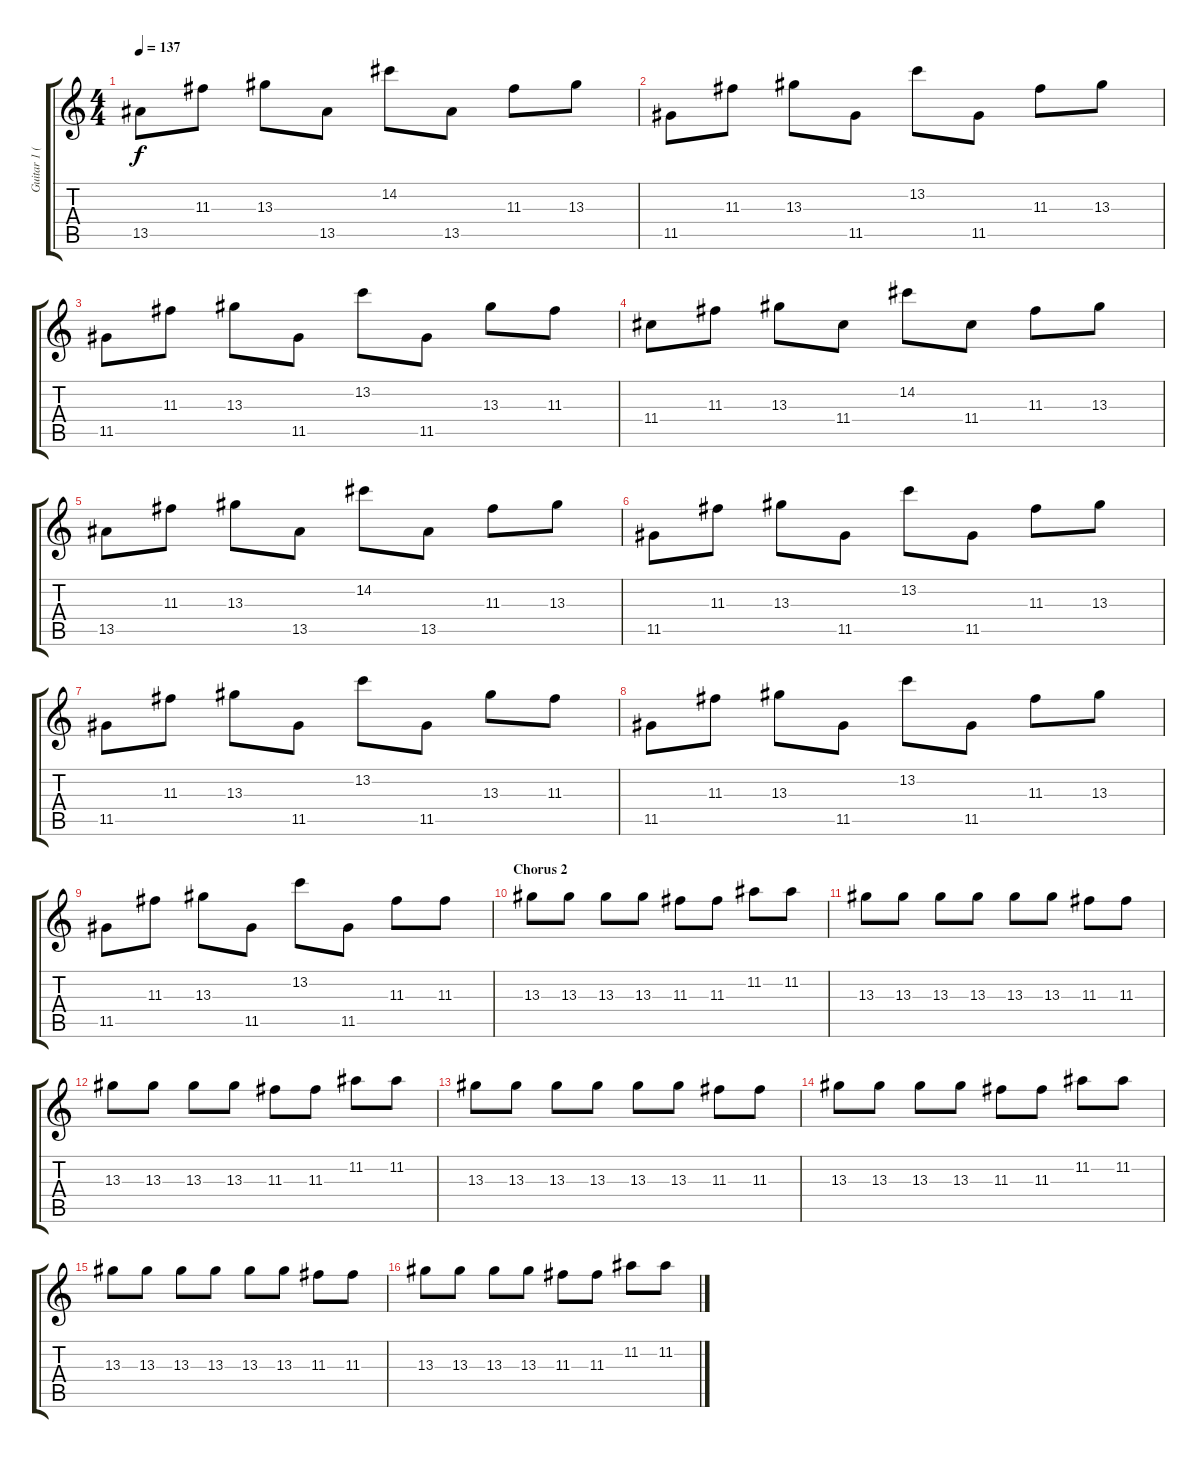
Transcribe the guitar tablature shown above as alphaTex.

\track ("Guitar 1 (Nick)" "Guitar 1 (") {instrument electricguitarjazz}
\staff {score tabs}
\tuning (E4 B3 G3 D3 A2 E2) {hide}
\ts (4 4)
\tempo 137
\clef g2
\ks c
13.5.8{dy f} 11.3.8 13.3.8 13.5.8 14.2.8 13.5.8 11.3.8 13.3.8 |
11.5.8 11.3.8 13.3.8 11.5.8 13.2.8 11.5.8 11.3.8 13.3.8 |
11.5.8 11.3.8 13.3.8 11.5.8 13.2.8 11.5.8 13.3.8 11.3.8 |
11.4.8 11.3.8 13.3.8 11.4.8 14.2.8 11.4.8 11.3.8 13.3.8 |
13.5.8 11.3.8 13.3.8 13.5.8 14.2.8 13.5.8 11.3.8 13.3.8 |
11.5.8 11.3.8 13.3.8 11.5.8 13.2.8 11.5.8 11.3.8 13.3.8 |
11.5.8 11.3.8 13.3.8 11.5.8 13.2.8 11.5.8 13.3.8 11.3.8 |
11.5.8 11.3.8 13.3.8 11.5.8 13.2.8 11.5.8 11.3.8 13.3.8 |
11.5.8 11.3.8 13.3.8 11.5.8 13.2.8 11.5.8 11.3.8 11.3.8 |
\section ("" "Chorus 2")
13.3.8 13.3.8 13.3.8 13.3.8 11.3.8 11.3.8 11.2.8 11.2.8 |
13.3.8 13.3.8 13.3.8 13.3.8 13.3.8 13.3.8 11.3.8 11.3.8 |
13.3.8 13.3.8 13.3.8 13.3.8 11.3.8 11.3.8 11.2.8 11.2.8 |
13.3.8 13.3.8 13.3.8 13.3.8 13.3.8 13.3.8 11.3.8 11.3.8 |
13.3.8 13.3.8 13.3.8 13.3.8 11.3.8 11.3.8 11.2.8 11.2.8 |
13.3.8 13.3.8 13.3.8 13.3.8 13.3.8 13.3.8 11.3.8 11.3.8 |
13.3.8 13.3.8 13.3.8 13.3.8 11.3.8 11.3.8 11.2.8 11.2.8
